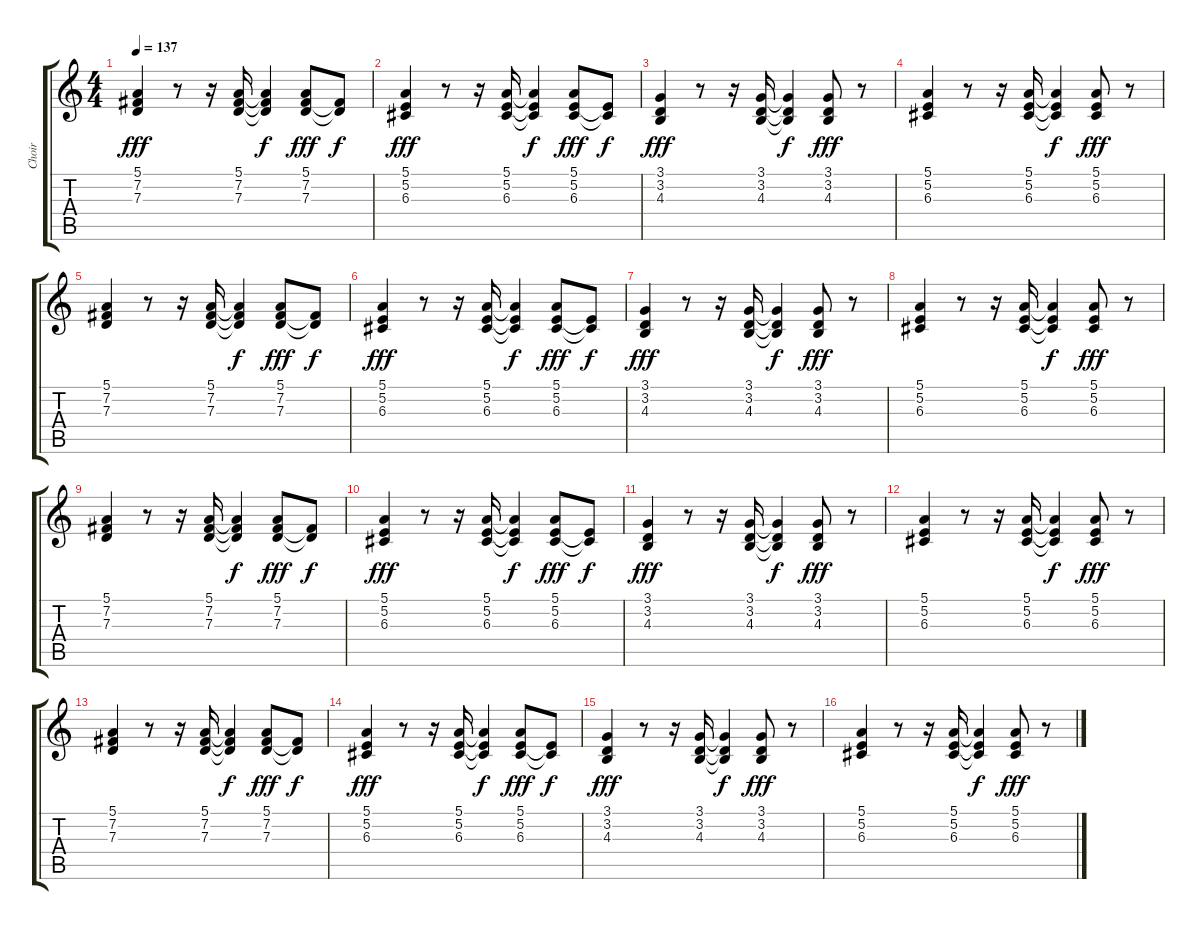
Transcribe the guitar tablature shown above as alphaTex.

\track ("Choir" "Choir") {instrument choiraahs}
\staff {score tabs}
\tuning (E4 B3 G3 D3 A2 E2) {hide}
\ts (4 4)
\tempo 137
\clef g2
\ks c
(5.1 7.2 7.3).4{dy fff instrument choiraahs} r.8 r.16 (5.1 7.2 7.3).16 (5.1{t} 7.2{t} 7.3{t}).4{dy f} (5.1 7.2 7.3).8{dy fff} (7.2{t} 7.3{t}).8{dy f} |
(5.1 5.2 6.3).4{dy fff} r.8 r.16 (5.1 5.2 6.3).16 (5.1{t} 5.2{t} 6.3{t}).4{dy f} (5.1 5.2 6.3).8{dy fff} (5.2{t} 6.3{t}).8{dy f} |
(3.1 3.2 4.3).4{dy fff} r.8 r.16 (3.1 3.2 4.3).16 (3.1{t} 3.2{t} 4.3{t}).4{dy f} (3.1 3.2 4.3).8{dy fff} r.8 |
(5.1 5.2 6.3).4 r.8 r.16 (5.1 5.2 6.3).16 (5.1{t} 5.2{t} 6.3{t}).4{dy f} (5.1 5.2 6.3).8{dy fff} r.8 |
(5.1 7.2 7.3).4 r.8 r.16 (5.1 7.2 7.3).16 (5.1{t} 7.2{t} 7.3{t}).4{dy f} (5.1 7.2 7.3).8{dy fff} (7.2{t} 7.3{t}).8{dy f} |
(5.1 5.2 6.3).4{dy fff} r.8 r.16 (5.1 5.2 6.3).16 (5.1{t} 5.2{t} 6.3{t}).4{dy f} (5.1 5.2 6.3).8{dy fff} (5.2{t} 6.3{t}).8{dy f} |
(3.1 3.2 4.3).4{dy fff} r.8 r.16 (3.1 3.2 4.3).16 (3.1{t} 3.2{t} 4.3{t}).4{dy f} (3.1 3.2 4.3).8{dy fff} r.8 |
(5.1 5.2 6.3).4 r.8 r.16 (5.1 5.2 6.3).16 (5.1{t} 5.2{t} 6.3{t}).4{dy f} (5.1 5.2 6.3).8{dy fff} r.8 |
(5.1 7.2 7.3).4 r.8 r.16 (5.1 7.2 7.3).16 (5.1{t} 7.2{t} 7.3{t}).4{dy f} (5.1 7.2 7.3).8{dy fff} (7.2{t} 7.3{t}).8{dy f} |
(5.1 5.2 6.3).4{dy fff} r.8 r.16 (5.1 5.2 6.3).16 (5.1{t} 5.2{t} 6.3{t}).4{dy f} (5.1 5.2 6.3).8{dy fff} (5.2{t} 6.3{t}).8{dy f} |
(3.1 3.2 4.3).4{dy fff} r.8 r.16 (3.1 3.2 4.3).16 (3.1{t} 3.2{t} 4.3{t}).4{dy f} (3.1 3.2 4.3).8{dy fff} r.8 |
(5.1 5.2 6.3).4 r.8 r.16 (5.1 5.2 6.3).16 (5.1{t} 5.2{t} 6.3{t}).4{dy f} (5.1 5.2 6.3).8{dy fff} r.8 |
(5.1 7.2 7.3).4 r.8 r.16 (5.1 7.2 7.3).16 (5.1{t} 7.2{t} 7.3{t}).4{dy f} (5.1 7.2 7.3).8{dy fff} (7.2{t} 7.3{t}).8{dy f} |
(5.1 5.2 6.3).4{dy fff} r.8 r.16 (5.1 5.2 6.3).16 (5.1{t} 5.2{t} 6.3{t}).4{dy f} (5.1 5.2 6.3).8{dy fff} (5.2{t} 6.3{t}).8{dy f} |
(3.1 3.2 4.3).4{dy fff} r.8 r.16 (3.1 3.2 4.3).16 (3.1{t} 3.2{t} 4.3{t}).4{dy f} (3.1 3.2 4.3).8{dy fff} r.8 |
(5.1 5.2 6.3).4 r.8 r.16 (5.1 5.2 6.3).16 (5.1{t} 5.2{t} 6.3{t}).4{dy f} (5.1 5.2 6.3).8{dy fff} r.8
